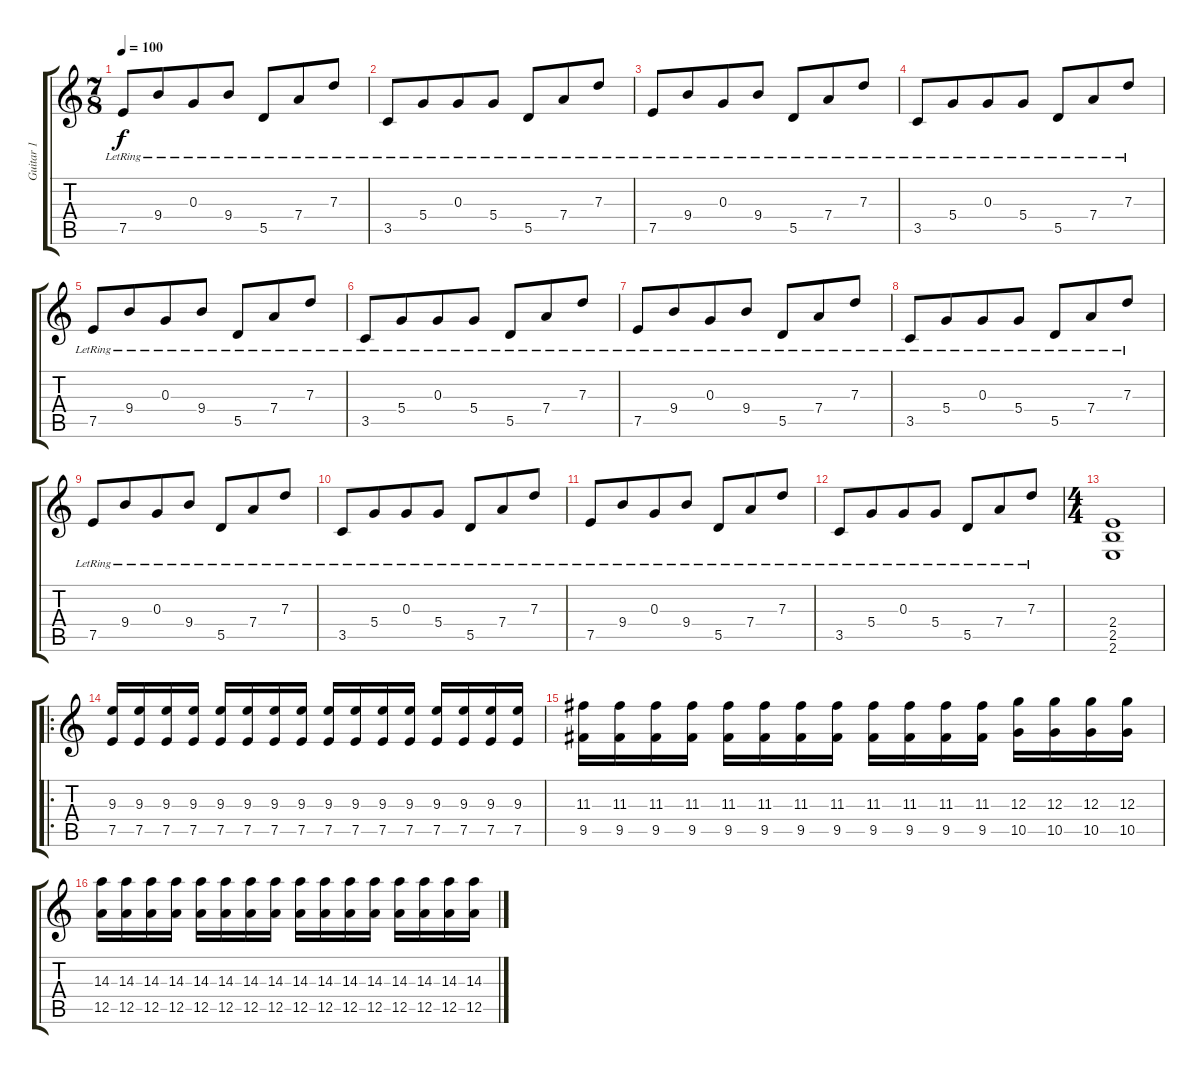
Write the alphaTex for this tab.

\track ("Guitar 1" "Guitar 1") {instrument distortionguitar}
\staff {score tabs}
\tuning (E4 B3 G3 D3 A2 D2) {hide}
\ts (7 8)
\tempo 100
\clef g2
\ks c
7.5{lr}.8{dy f instrument acousticguitarsteel} 9.4{lr}.8 0.3{lr}.8 9.4{lr}.8 5.5{lr}.8 7.4{lr}.8 7.3{lr}.8 |
3.5{lr}.8 5.4{lr}.8 0.3{lr}.8 5.4{lr}.8 5.5{lr}.8 7.4{lr}.8 7.3{lr}.8 |
7.5{lr}.8{instrument acousticguitarsteel} 9.4{lr}.8 0.3{lr}.8 9.4{lr}.8 5.5{lr}.8 7.4{lr}.8 7.3{lr}.8 |
3.5{lr}.8 5.4{lr}.8 0.3{lr}.8 5.4{lr}.8 5.5{lr}.8 7.4{lr}.8 7.3{lr}.8 |
7.5{lr}.8{instrument acousticguitarsteel} 9.4{lr}.8 0.3{lr}.8 9.4{lr}.8 5.5{lr}.8 7.4{lr}.8 7.3{lr}.8 |
3.5{lr}.8 5.4{lr}.8 0.3{lr}.8 5.4{lr}.8 5.5{lr}.8 7.4{lr}.8 7.3{lr}.8 |
7.5{lr}.8{instrument acousticguitarsteel} 9.4{lr}.8 0.3{lr}.8 9.4{lr}.8 5.5{lr}.8 7.4{lr}.8 7.3{lr}.8 |
3.5{lr}.8 5.4{lr}.8 0.3{lr}.8 5.4{lr}.8 5.5{lr}.8 7.4{lr}.8 7.3{lr}.8 |
7.5{lr}.8{instrument acousticguitarsteel} 9.4{lr}.8 0.3{lr}.8 9.4{lr}.8 5.5{lr}.8 7.4{lr}.8 7.3{lr}.8 |
3.5{lr}.8 5.4{lr}.8 0.3{lr}.8 5.4{lr}.8 5.5{lr}.8 7.4{lr}.8 7.3{lr}.8 |
7.5{lr}.8{instrument acousticguitarsteel} 9.4{lr}.8 0.3{lr}.8 9.4{lr}.8 5.5{lr}.8 7.4{lr}.8 7.3{lr}.8 |
3.5{lr}.8 5.4{lr}.8 0.3{lr}.8 5.4{lr}.8 5.5{lr}.8 7.4{lr}.8 7.3{lr}.8 |
\ts (4 4)
(2.4 2.5 2.6).1{instrument distortionguitar} |
\ro
(9.3 7.5).16{instrument distortionguitar} (9.3 7.5).16 (9.3 7.5).16 (9.3 7.5).16 (9.3 7.5).16 (9.3 7.5).16 (9.3 7.5).16 (9.3 7.5).16 (9.3 7.5).16 (9.3 7.5).16 (9.3 7.5).16 (9.3 7.5).16 (9.3 7.5).16 (9.3 7.5).16 (9.3 7.5).16 (9.3 7.5).16 |
(11.3 9.5).16 (11.3 9.5).16 (11.3 9.5).16 (11.3 9.5).16 (11.3 9.5).16 (11.3 9.5).16 (11.3 9.5).16 (11.3 9.5).16 (11.3 9.5).16 (11.3 9.5).16 (11.3 9.5).16 (11.3 9.5).16 (12.3 10.5).16 (12.3 10.5).16 (12.3 10.5).16 (12.3 10.5).16 |
(14.3 12.5).16 (14.3 12.5).16 (14.3 12.5).16 (14.3 12.5).16 (14.3 12.5).16 (14.3 12.5).16 (14.3 12.5).16 (14.3 12.5).16 (14.3 12.5).16 (14.3 12.5).16 (14.3 12.5).16 (14.3 12.5).16 (14.3 12.5).16 (14.3 12.5).16 (14.3 12.5).16 (14.3 12.5).16
